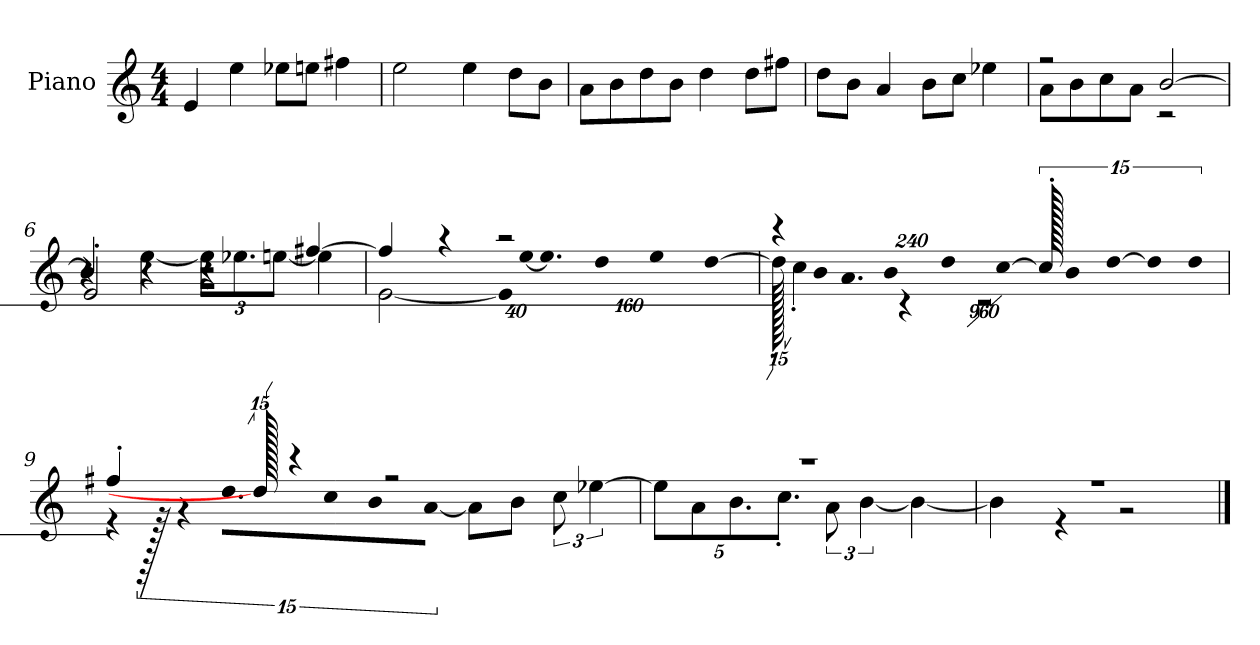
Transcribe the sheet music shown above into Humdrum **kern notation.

**kern
*part1
*staff1
*I"Piano
*I'P-no
*clefG2
*k[]
*M4/4
*MM90
=1
4e/
4ee\
8ee-X\L
8een\J
4ff#X\
=2
2ee\
4ee\
8dd\L
8b\J
=3
8a\L
8b\
8dd\
8b\J
4dd\
8dd\L
8ff#X\J
=4
8dd\L
8b\J
4a/
8b\L
8cc\J
4ee-X\
=5
*^
2r	8a\L
.	8b\
.	8cc\
.	8a\J
[2b/	2r
!!LO:LB:g=z	!!
=6	=6
*	*^
4b/]	4r	2e'/
4r	[4ee\	.
*	*Xbrackettup	*
4r	24ee\KL]	2r
.	12.ee-X\	.
.	[12een\J	.
[4ff#X/	4ee\]	.
*	*v	*v
=7	=7
4ff#/]	[2e\
4r	.
!	!LO:N:vis=32
2r	640%23e\LLL]
!	!LO:N:vis=32
.	[640%23ee\JJ
!	!LO:N:vis=8.
.	640%137ee\]
!	!LO:N:vis=16
.	1920%137dd\L
!	!LO:N:vis=32
.	640%23ee\K
.	[384%41dd\J
=8	=8
*brackettup	*
!LO:N:vis=32	!
640%23r	1920dd'\]
.	4cc'\
!LO:N:vis=16	!
1920%137b/LL	.
!LO:N:vis=16.	!
960%103a/J	.
!LO:N:vis=8	!
960%137b/	.
.	4r
!LO:N:vis=32	!
640%23dd/KL	.
[384%41cc/J	.
1920cc'/]	.
10b/	1920%959r
[5dd/	.
20dd/KL]	.
[1920%287dd/	.
!!LO:LB:g=z	!!
=9	=9
!	!LO:N:vis=16
4ff#X'/	1920%137r
.	1920r
!	!LO:N:vis=32
.	640%23r
!	!LO:N:vis=16.
.	960%103dd\LL
!	!LO:N:vis=16
.	1920%137cc\
1920dd'/]	.
4r	.
!	!LO:N:vis=16
.	1920%137b\J
!	!LO:N:vis=8
.	[960%137a\J
2r	8a\L]
.	8b\J
.	12cc\
.	[6ee-X\
=10	=10
*	*Xbrackettup
1r	10ee-\L]
.	10a\
.	10.b\
.	10.cc'\J
*	*brackettup
.	12a\
.	[6b\
.	4b\_
=11	=11
1r	4b\]
.	4r
.	2r
*v	*v
==
*-
